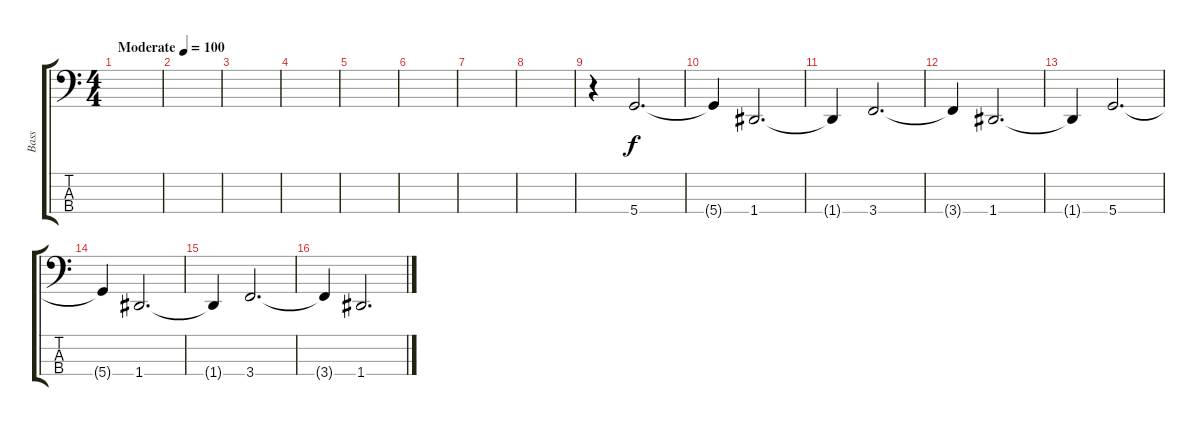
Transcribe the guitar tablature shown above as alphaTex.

\track ("Bass" "Bass") {instrument electricbassfinger}
\staff {score tabs}
\tuning (F2 C2 G1 D1) {hide}
\ts (4 4)
\tempo (100 "Moderate")
\clef f4
\ks c
|
|
|
|
|
|
|
|
r.4 5.4.2{d} |
5.4{t}.4 1.4.2{d} |
1.4{t}.4 3.4.2{d} |
3.4{t}.4 1.4.2{d} |
1.4{t}.4 5.4.2{d} |
5.4{t}.4 1.4.2{d} |
1.4{t}.4 3.4.2{d} |
3.4{t}.4 1.4.2{d}
